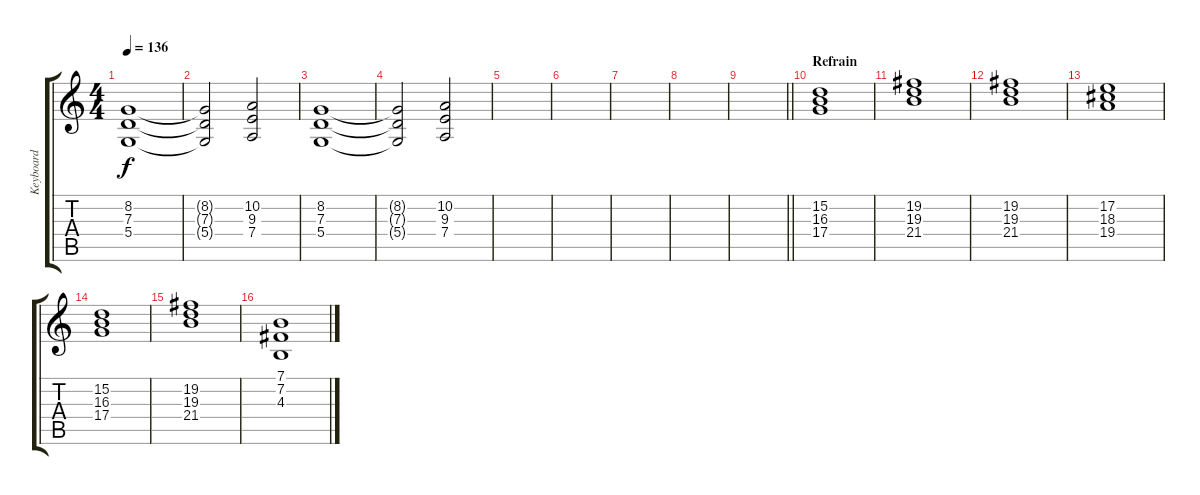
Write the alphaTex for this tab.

\track ("Keyboard" "Keyboard") {instrument stringensemble1}
\staff {score tabs}
\tuning (E4 B3 G3 D3 A2 E2) {hide}
\ts (4 4)
\tempo 136
\clef g2
\ks c
(8.2 7.3 5.4).1{dy f} |
(8.2{t} 7.3{t} 5.4{t}).2 (10.2 9.3 7.4).2 |
(8.2 7.3 5.4).1 |
(8.2{t} 7.3{t} 5.4{t}).2 (10.2 9.3 7.4).2 |
|
|
|
|
\barLineRight lightlight
|
\section ("" "Refrain")
(15.2 16.3 17.4).1 |
(19.2 19.3 21.4).1 |
(19.2 19.3 21.4).1 |
(17.2 18.3 19.4).1 |
(15.2 16.3 17.4).1 |
(19.2 19.3 21.4).1 |
(7.1 7.2 4.3).1
